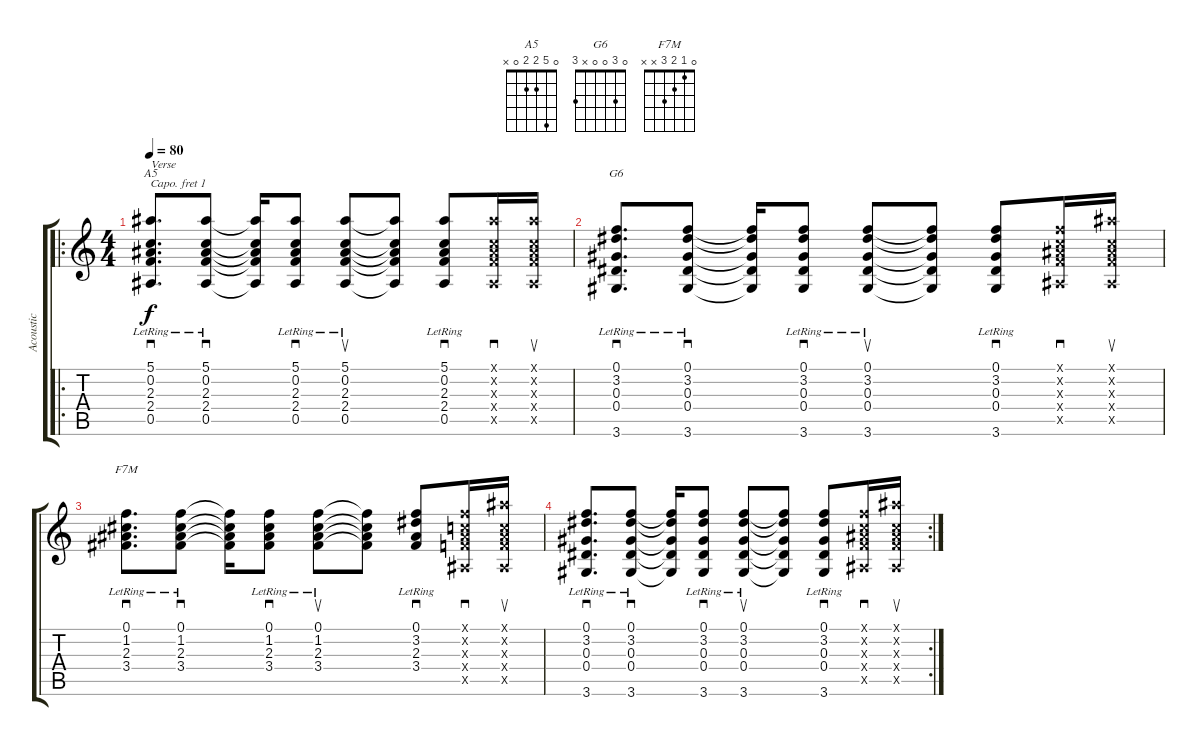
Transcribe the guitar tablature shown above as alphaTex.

\track ("Acoustic" "Acoustic") {instrument acousticguitarsteel}
\staff {score tabs}
\capo 1
\tuning (E4 B3 G3 D3 A2 E2) {hide}
\chord ("A5" 0 5 2 2 0 x)
\chord ("G6" 0 3 0 0 x 3)
\chord ("F7M" 0 1 2 3 x x)
\ro
\ts (4 4)
\tempo 80
\clef g2
\ks c
(5.1{lr} 0.2{lr} 2.3{lr} 2.4{lr} 0.5{lr}).8{d sd ch "A5" txt "Verse" dy f} (5.1{lr} 0.2{lr} 2.3{lr} 2.4{lr} 0.5{lr}).8{sd} (5.1{t} 0.2{t} 2.3{t} 2.4{t} 0.5{t}).16 (5.1{lr} 0.2{lr} 2.3{lr} 2.4{lr} 0.5{lr}).8{sd} (5.1{lr} 0.2{lr} 2.3{lr} 2.4{lr} 0.5{lr}).8{su} (5.1{t} 0.2{t} 2.3{t} 2.4{t} 0.5{t}).8 (5.1{lr} 0.2{lr} 2.3{lr} 2.4{lr} 0.5{lr}).8{sd} (5.1{x} 0.2{x} 2.3{x} 2.4{x} 0.5{x}).16{sd} (5.1{x} 0.2{x} 2.3{x} 2.4{x} 0.5{x}).16{su} |
(0.1{lr} 3.2{lr} 0.3{lr} 0.4{lr} 3.6{lr}).8{d sd ch "G6"} (0.1{lr} 3.2{lr} 0.3{lr} 0.4{lr} 3.6{lr}).8{sd} (0.1{t} 3.2{t} 0.3{t} 0.4{t} 3.6{t}).16 (0.1{lr} 3.2{lr} 0.3{lr} 0.4{lr} 3.6{lr}).8{sd} (0.1{lr} 3.2{lr} 0.3{lr} 0.4{lr} 3.6{lr}).8{su} (0.1{t} 3.2{t} 0.3{t} 0.4{t} 3.6{t}).8 (0.1{lr} 3.2{lr} 0.3{lr} 0.4{lr} 3.6{lr}).8{sd} (0.1{x} 0.2{x} 2.3{x} 2.4{x} 0.5{x}).16{sd} (5.1{x} 0.2{x} 2.3{x} 2.4{x} 0.5{x}).16{su} |
(0.1{lr} 1.2{lr} 2.3{lr} 3.4{lr}).8{d sd ch "F7M"} (0.1{lr} 1.2{lr} 2.3{lr} 3.4{lr}).8{sd} (0.1{t} 1.2{t} 2.3{t} 3.4{t}).16 (0.1{lr} 1.2{lr} 2.3{lr} 3.4{lr}).8{sd} (0.1{lr} 1.2{lr} 2.3{lr} 3.4{lr}).8{su} (0.1{t} 1.2{t} 2.3{t} 3.4{t}).8 (0.1{lr} 3.2{lr} 2.3{lr} 3.4{lr}).8{sd} (0.1{x} 0.2{x} 2.3{x} 2.4{x} 0.5{x}).16{sd} (5.1{x} 0.2{x} 2.3{x} 2.4{x} 0.5{x}).16{su} |
\rc 2
(0.1{lr} 3.2{lr} 0.3{lr} 0.4{lr} 3.6{lr}).8{d sd} (0.1{lr} 3.2{lr} 0.3{lr} 0.4{lr} 3.6{lr}).8{sd} (0.1{t} 3.2{t} 0.3{t} 0.4{t} 3.6{t}).16 (0.1{lr} 3.2{lr} 0.3{lr} 0.4{lr} 3.6{lr}).8{sd} (0.1{lr} 3.2{lr} 0.3{lr} 0.4{lr} 3.6{lr}).8{su} (0.1{t} 3.2{t} 0.3{t} 0.4{t} 3.6{t}).8 (0.1{lr} 3.2{lr} 0.3{lr} 0.4{lr} 3.6{lr}).8{sd} (0.1{x} 0.2{x} 2.3{x} 2.4{x} 0.5{x}).16{sd} (5.1{x} 0.2{x} 2.3{x} 2.4{x} 0.5{x}).16{su}
